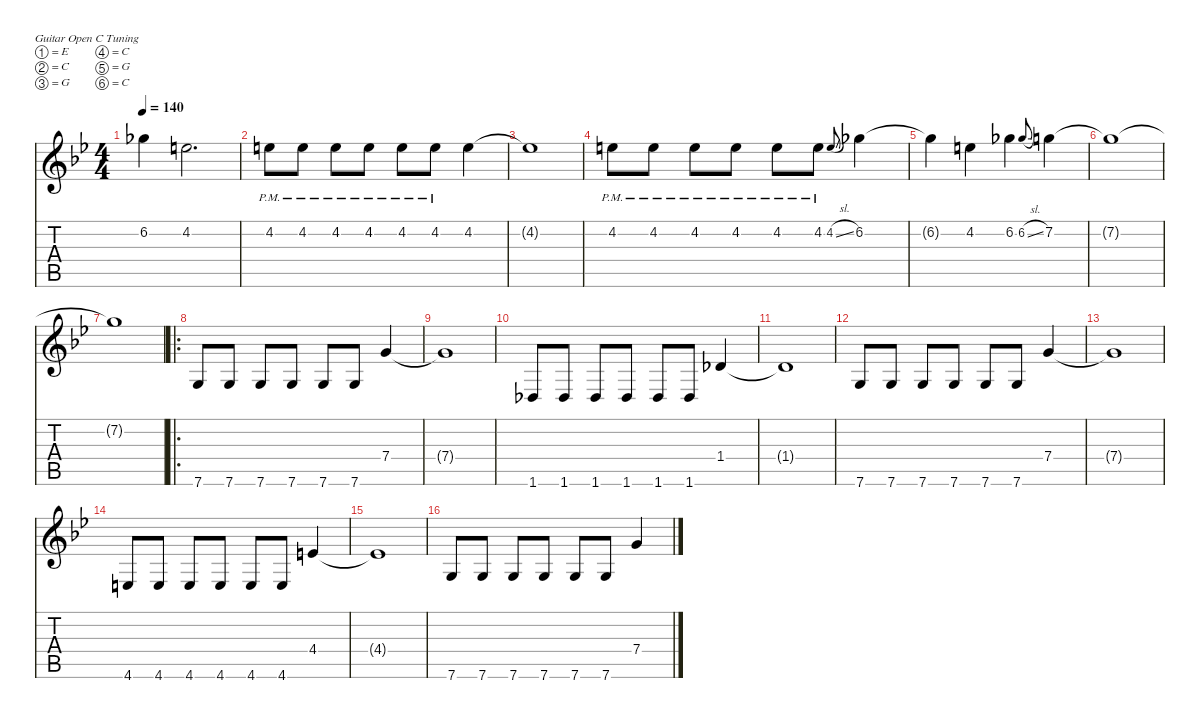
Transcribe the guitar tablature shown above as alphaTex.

\defaultSystemsLayout 4
\hideDynamics
\bracketExtendMode nobrackets
\singleTrackTrackNamePolicy hidden
\multiTrackTrackNamePolicy hidden
\firstSystemTrackNameMode fullname
\otherSystemsTrackNameOrientation horizontal
\track ("Guitar 2" "od.guit.") {instrument overdrivenguitar}
\staff {score tabs}
\tuning (E4 C4 G3 C3 G2 C2)
\ts (4 4)
\tempo 140
\clef g2
\ks gminor
6.2{t acc b}.4{dy f beam Down} 4.2{acc forcenatural}.2{d beam Down} |
4.2{pm acc forcenatural}.8{beam Down} 4.2{pm acc forcenatural}.8{beam Down} 4.2{pm acc forcenatural}.8{beam Down} 4.2{pm acc forcenatural}.8{beam Down} 4.2{pm acc forcenatural}.8{beam Down} 4.2{pm acc forcenatural}.8{beam Down} 4.2{acc forcenatural}.4{beam Down} |
4.2{t acc forcenatural}.1{beam Down} |
4.2{pm acc forcenatural}.8{beam Down} 4.2{pm acc forcenatural}.8{beam Down} 4.2{pm acc forcenatural}.8{beam Down} 4.2{pm acc forcenatural}.8{beam Down} 4.2{pm acc forcenatural}.8{beam Down} 4.2{pm acc forcenatural}.8{beam Down} 4.2{sl acc forcenatural}.8{gr onbeat dy mf beam Up} 6.2{acc b}.4{dy f beam Down} |
6.2{t acc b}.4{beam Down} 4.2{acc forcenatural}.4{beam Down} 6.2{acc b}.4{beam Down} 6.2{sl acc b}.8{gr onbeat dy mf beam Up} 7.2{acc forcenatural}.4{dy f beam Down} |
7.2{t acc forcenatural}.1{beam Down} |
7.2{t acc forcenatural}.1{beam Down} |
\ro
7.6{acc forcenatural}.8{beam Up} 7.6{acc forcenatural}.8{beam Up} 7.6{acc forcenatural}.8{beam Up} 7.6{acc forcenatural}.8{beam Up} 7.6{acc forcenatural}.8{beam Up} 7.6{acc forcenatural}.8{beam Up} 7.4{acc forcenatural}.4{beam Up} |
7.4{t acc forcenatural}.1{beam Up} |
1.6{acc b}.8{beam Up} 1.6{acc b}.8{beam Up} 1.6{acc b}.8{beam Up} 1.6{acc b}.8{beam Up} 1.6{acc b}.8{beam Up} 1.6{acc b}.8{beam Up} 1.4{acc b}.4{beam Up} |
1.4{t acc b}.1{beam Up} |
7.6{acc forcenatural}.8{beam Up} 7.6{acc forcenatural}.8{beam Up} 7.6{acc forcenatural}.8{beam Up} 7.6{acc forcenatural}.8{beam Up} 7.6{acc forcenatural}.8{beam Up} 7.6{acc forcenatural}.8{beam Up} 7.4{acc forcenatural}.4{beam Up} |
7.4{t acc forcenatural}.1{beam Up} |
4.6{acc forcenatural}.8{beam Up} 4.6{acc forcenatural}.8{beam Up} 4.6{acc forcenatural}.8{beam Up} 4.6{acc forcenatural}.8{beam Up} 4.6{acc forcenatural}.8{beam Up} 4.6{acc forcenatural}.8{beam Up} 4.4{acc forcenatural}.4{beam Up} |
4.4{t acc forcenatural}.1{beam Up} |
7.6{acc forcenatural}.8{beam Up} 7.6{acc forcenatural}.8{beam Up} 7.6{acc forcenatural}.8{beam Up} 7.6{acc forcenatural}.8{beam Up} 7.6{acc forcenatural}.8{beam Up} 7.6{acc forcenatural}.8{beam Up} 7.4{acc forcenatural}.4{beam Up}
